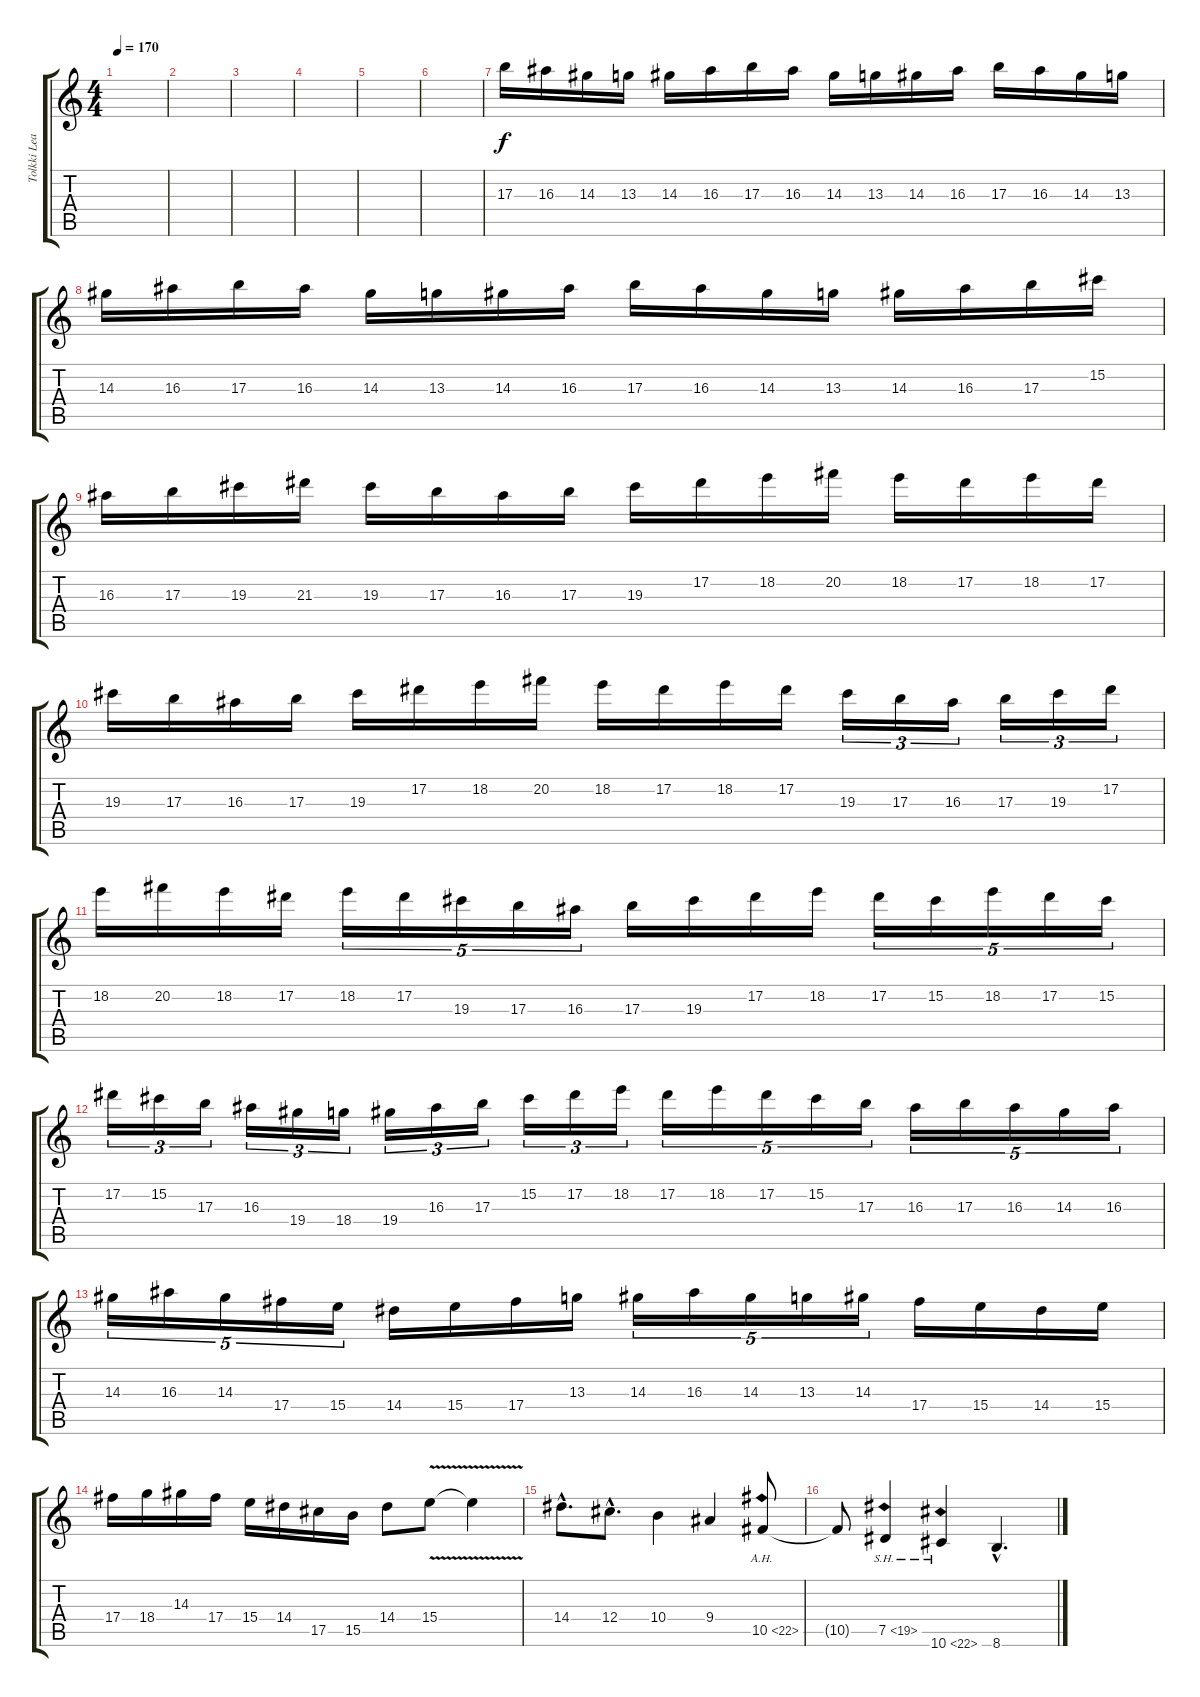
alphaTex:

\track ("Tolkki Lead" "Tolkki Lea") {instrument overdrivenguitar}
\staff {score tabs}
\tuning (Eb4 Bb3 Gb3 Db3 Ab2 Eb2) {hide}
\ts (4 4)
\tempo 170
\clef g2
\ks c
|
|
|
|
|
|
17.3.16{dy f} 16.3.16 14.3.16 13.3.16 14.3.16 16.3.16 17.3.16 16.3.16 14.3.16 13.3.16 14.3.16 16.3.16 17.3.16 16.3.16 14.3.16 13.3.16 |
14.3.16 16.3.16 17.3.16 16.3.16 14.3.16 13.3.16 14.3.16 16.3.16 17.3.16 16.3.16 14.3.16 13.3.16 14.3.16 16.3.16 17.3.16 15.2.16 |
16.3.16 17.3.16 19.3.16 21.3.16 19.3.16 17.3.16 16.3.16 17.3.16 19.3.16 17.2.16 18.2.16 20.2.16 18.2.16 17.2.16 18.2.16 17.2.16 |
19.3.16 17.3.16 16.3.16 17.3.16 19.3.16 17.2.16 18.2.16 20.2.16 18.2.16 17.2.16 18.2.16 17.2.16 19.3.16{tu (3 2)} 17.3.16{tu (3 2)} 16.3.16{tu (3 2)} 17.3.16{tu (3 2)} 19.3.16{tu (3 2)} 17.2.16{tu (3 2)} |
18.2.16 20.2.16 18.2.16 17.2.16 18.2.16{tu (5 4)} 17.2.16{tu (5 4)} 19.3.16{tu (5 4)} 17.3.16{tu (5 4)} 16.3.16{tu (5 4)} 17.3.16 19.3.16 17.2.16 18.2.16 17.2.16{tu (5 4)} 15.2.16{tu (5 4)} 18.2.16{tu (5 4)} 17.2.16{tu (5 4)} 15.2.16{tu (5 4)} |
17.2.16{tu (3 2)} 15.2.16{tu (3 2)} 17.3.16{tu (3 2)} 16.3.16{tu (3 2)} 19.4.16{tu (3 2)} 18.4.16{tu (3 2)} 19.4.16{tu (3 2)} 16.3.16{tu (3 2)} 17.3.16{tu (3 2)} 15.2.16{tu (3 2)} 17.2.16{tu (3 2)} 18.2.16{tu (3 2)} 17.2.16{tu (5 4)} 18.2.16{tu (5 4)} 17.2.16{tu (5 4)} 15.2.16{tu (5 4)} 17.3.16{tu (5 4)} 16.3.16{tu (5 4)} 17.3.16{tu (5 4)} 16.3.16{tu (5 4)} 14.3.16{tu (5 4)} 16.3.16{tu (5 4)} |
14.3.16{tu (5 4)} 16.3.16{tu (5 4)} 14.3.16{tu (5 4)} 17.4.16{tu (5 4)} 15.4.16{tu (5 4)} 14.4.16 15.4.16 17.4.16 13.3.16 14.3.16{tu (5 4)} 16.3.16{tu (5 4)} 14.3.16{tu (5 4)} 13.3.16{tu (5 4)} 14.3.16{tu (5 4)} 17.4.16 15.4.16 14.4.16 15.4.16 |
17.4.16 18.4.16 14.3.16 17.4.16 15.4.16 14.4.16 17.5.16 15.5.16 14.4.8 15.4{v}.8 15.4{t}.4 |
14.4{hac}.8{d} 12.4{hac}.8{d} 10.4.4 9.4.4 10.5{ah 12}.8 |
10.5{t}.8 7.5{sh 12}.4 10.6{sh 12}.4 8.6{ss hac}.4{d}
